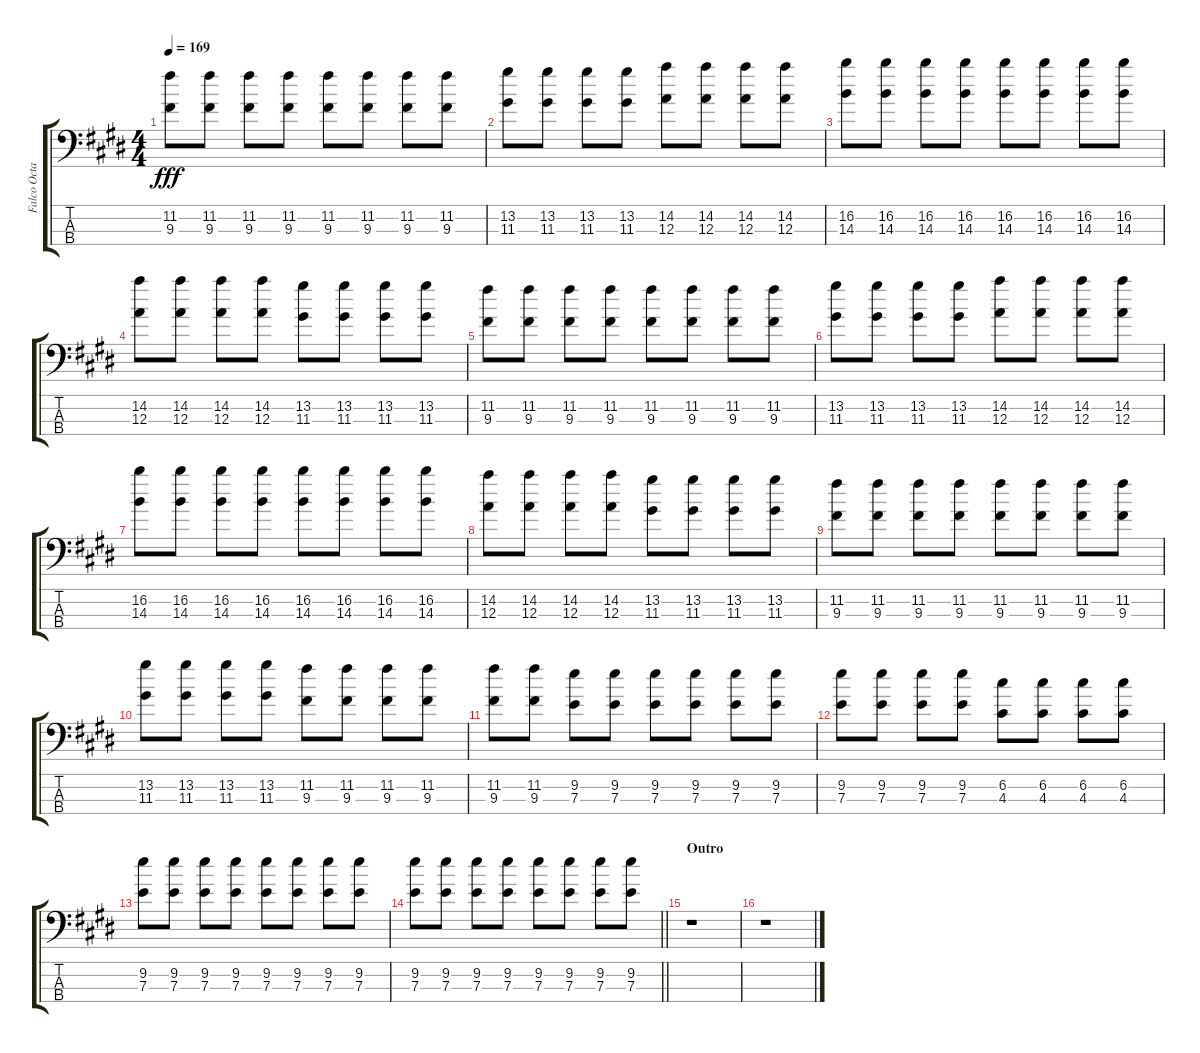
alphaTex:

\track ("Falco Octave" "Falco Octa") {instrument overdrivenguitar}
\staff {score tabs}
\tuning (E4 G3 A2 A1) {hide}
\ts (4 4)
\tempo 169
\clef f4
\ks c#minor
(11.2 9.3).8{dy fff} (11.2 9.3).8 (11.2 9.3).8 (11.2 9.3).8 (11.2 9.3).8 (11.2 9.3).8 (11.2 9.3).8 (11.2 9.3).8 |
(13.2 11.3).8 (13.2 11.3).8 (13.2 11.3).8 (13.2 11.3).8 (14.2 12.3).8 (14.2 12.3).8 (14.2 12.3).8 (14.2 12.3).8 |
(16.2 14.3).8 (16.2 14.3).8 (16.2 14.3).8 (16.2 14.3).8 (16.2 14.3).8 (16.2 14.3).8 (16.2 14.3).8 (16.2 14.3).8 |
(14.2 12.3).8 (14.2 12.3).8 (14.2 12.3).8 (14.2 12.3).8 (13.2 11.3).8 (13.2 11.3).8 (13.2 11.3).8 (13.2 11.3).8 |
(11.2 9.3).8 (11.2 9.3).8 (11.2 9.3).8 (11.2 9.3).8 (11.2 9.3).8 (11.2 9.3).8 (11.2 9.3).8 (11.2 9.3).8 |
(13.2 11.3).8 (13.2 11.3).8 (13.2 11.3).8 (13.2 11.3).8 (14.2 12.3).8 (14.2 12.3).8 (14.2 12.3).8 (14.2 12.3).8 |
(16.2 14.3).8 (16.2 14.3).8 (16.2 14.3).8 (16.2 14.3).8 (16.2 14.3).8 (16.2 14.3).8 (16.2 14.3).8 (16.2 14.3).8 |
(14.2 12.3).8 (14.2 12.3).8 (14.2 12.3).8 (14.2 12.3).8 (13.2 11.3).8 (13.2 11.3).8 (13.2 11.3).8 (13.2 11.3).8 |
(11.2 9.3).8 (11.2 9.3).8 (11.2 9.3).8 (11.2 9.3).8 (11.2 9.3).8 (11.2 9.3).8 (11.2 9.3).8 (11.2 9.3).8 |
(13.2 11.3).8 (13.2 11.3).8 (13.2 11.3).8 (13.2 11.3).8 (11.2 9.3).8 (11.2 9.3).8 (11.2 9.3).8 (11.2 9.3).8 |
(11.2 9.3).8 (11.2 9.3).8 (9.2 7.3).8 (9.2 7.3).8 (9.2 7.3).8 (9.2 7.3).8 (9.2 7.3).8 (9.2 7.3).8 |
(9.2 7.3).8 (9.2 7.3).8 (9.2 7.3).8 (9.2 7.3).8 (6.2 4.3).8 (6.2 4.3).8 (6.2 4.3).8 (6.2 4.3).8 |
(9.2 7.3).8 (9.2 7.3).8 (9.2 7.3).8 (9.2 7.3).8 (9.2 7.3).8 (9.2 7.3).8 (9.2 7.3).8 (9.2 7.3).8 |
\barLineRight lightlight
(9.2 7.3).8 (9.2 7.3).8 (9.2 7.3).8 (9.2 7.3).8 (9.2 7.3).8 (9.2 7.3).8 (9.2 7.3).8 (9.2 7.3).8 |
\section ("" "Outro")
r.1 |
r.1
